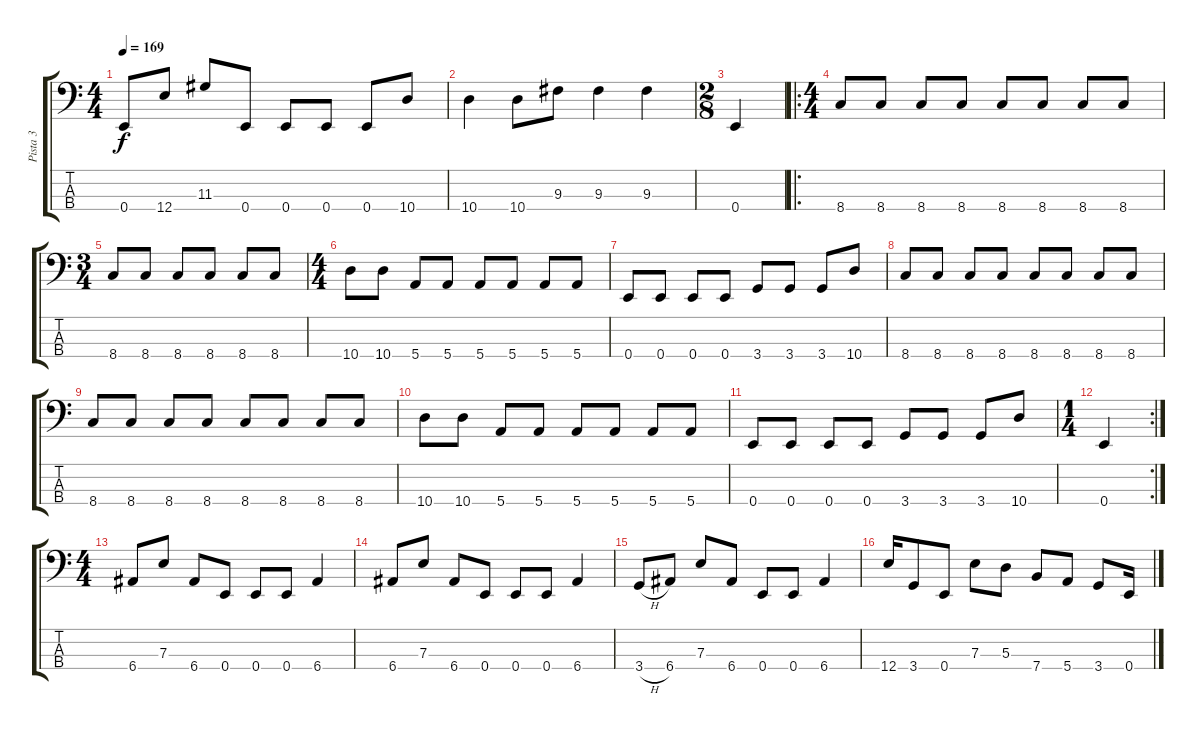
\track ("Pista 3" "Pista 3") {instrument electricbassfinger}
\staff {score tabs}
\tuning (G2 D2 A1 E1) {hide}
\ts (4 4)
\tempo 169
\clef f4
\ks c
0.4.8{dy f} 12.4.8 11.3.8 0.4.8 0.4.8 0.4.8 0.4.8 10.4.8 |
10.4.4 10.4.8 9.3.8 9.3.4 9.3.4 |
\ts (2 8)
0.4.4 |
\ro
\ts (4 4)
8.4.8 8.4.8 8.4.8 8.4.8 8.4.8 8.4.8 8.4.8 8.4.8 |
\ts (3 4)
8.4.8 8.4.8 8.4.8 8.4.8 8.4.8 8.4.8 |
\ts (4 4)
10.4.8 10.4.8 5.4.8 5.4.8 5.4.8 5.4.8 5.4.8 5.4.8 |
0.4.8 0.4.8 0.4.8 0.4.8 3.4.8 3.4.8 3.4.8 10.4.8 |
8.4.8 8.4.8 8.4.8 8.4.8 8.4.8 8.4.8 8.4.8 8.4.8 |
8.4.8 8.4.8 8.4.8 8.4.8 8.4.8 8.4.8 8.4.8 8.4.8 |
10.4.8 10.4.8 5.4.8 5.4.8 5.4.8 5.4.8 5.4.8 5.4.8 |
0.4.8 0.4.8 0.4.8 0.4.8 3.4.8 3.4.8 3.4.8 10.4.8 |
\rc 2
\ts (1 4)
0.4.4 |
\ts (4 4)
6.4.8 7.3.8 6.4.8 0.4.8 0.4.8 0.4.8 6.4.4 |
6.4.8 7.3.8 6.4.8 0.4.8 0.4.8 0.4.8 6.4.4 |
3.4{h}.8 6.4.8 7.3.8 6.4.8 0.4.8 0.4.8 6.4.4 |
12.4.16 3.4.8 0.4.8 7.3.8 5.3.8 7.4.8 5.4.8 3.4.8 0.4.16
